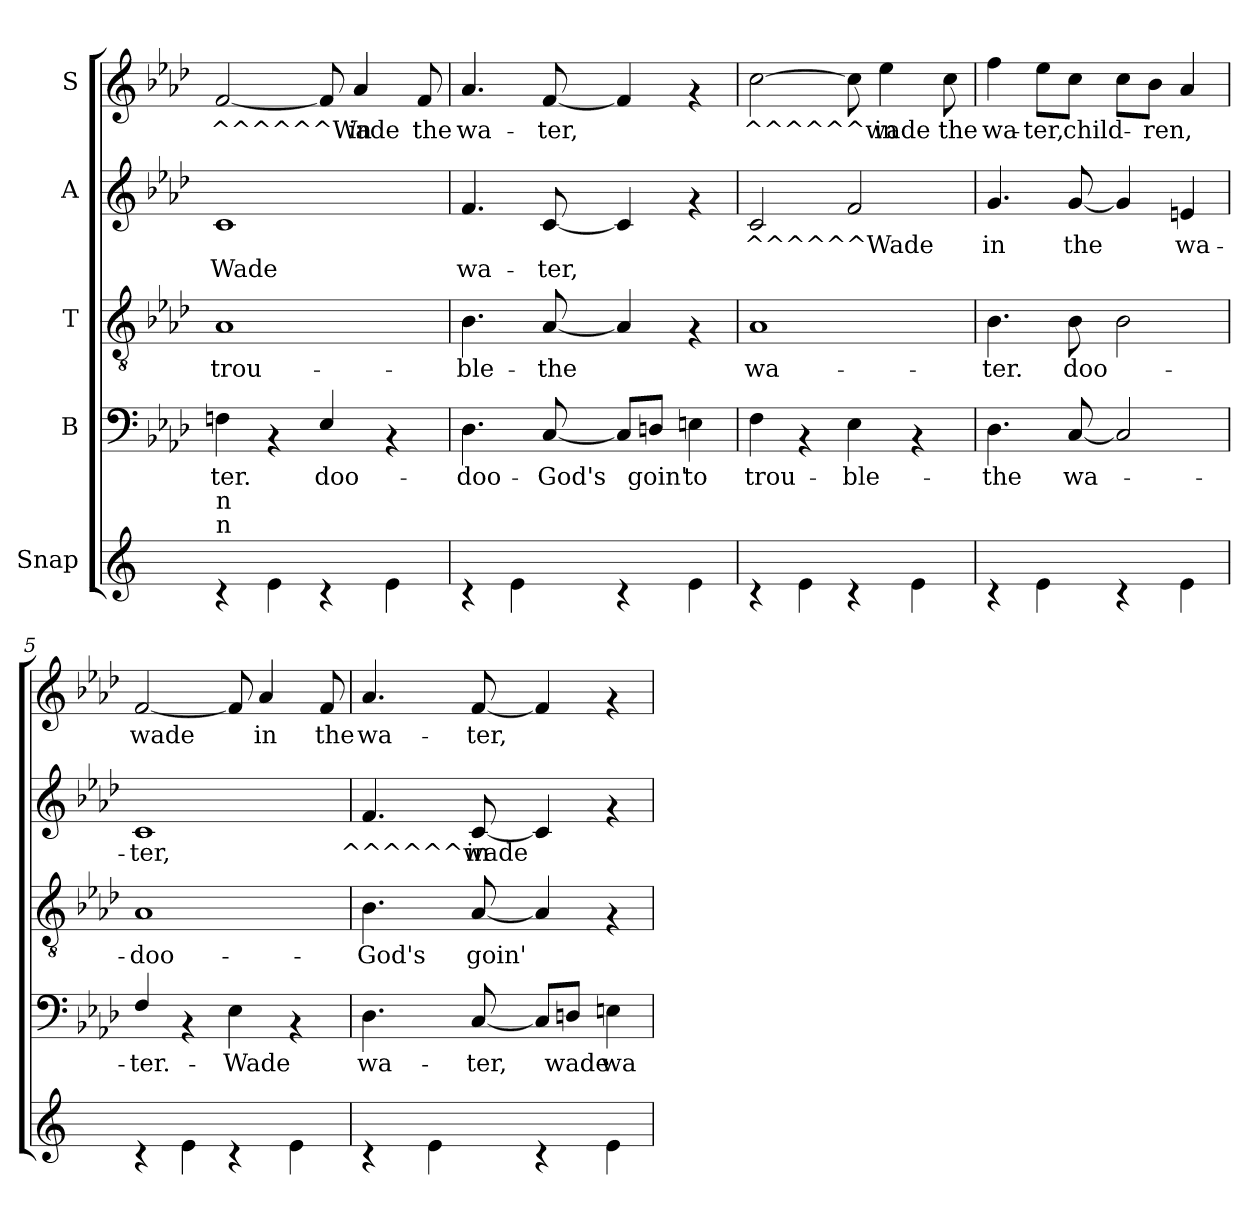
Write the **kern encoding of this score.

**kern	**kern	**text	**kern	**text	**kern	**text	**text	**kern	**text
*part5	*part4	*part4	*part3	*part3	*part2	*part2	*part2	*part1	*part1
*staff5	*staff4	*staff4	*staff3	*staff3	*staff2	*staff2	*staff2	*staff1	*staff1
*I"Snap	*I"B	*	*I"T	*	*I"A	*	*	*I"S	*
*clefG2	*clefF4	*	*clefGv2	*	*clefG2	*	*	*clefG2	*
*ITrd-3c-5	*ITrd2c3	*	*ITrd2c3	*	*ITrd2c3	*	*	*ITrd2c3	*
*k[b-]	*k[b-]	*	*k[b-]	*	*k[b-]	*	*	*k[b-]	*
*F:	*F:	*	*F:	*	*F:	*	*	*F:	*
=1	=1	=1	=1	=1	=1	=1	=1	=1	=1
!LO:TX:a:t=n	!	!	!	!	!	!	!	!	!
!LO:TX:a:t=n	!	!	!	!	!	!	!	!	!
!	!	!LO:LY:b	!	!LO:LY:b	!	!	!LO:LY:b	!	!LO:LY:b
4rB	4Dn\	ter.	1F	trou-	1A	.	Wade	[<2d/	^^^^^^Wade
4a\	4rAA	.	.	.	.	.	.	.	.
!	!	!LO:LY:b	!	!	!	!	!	!	!
4rB	4C/	doo-	.	.	.	.	.	8d/]	.
!	!	!	!	!	!	!	!	!	!LO:LY:b
.	.	.	.	.	.	.	.	4f/	in
4a\	4rAA	.	.	.	.	.	.	.	.
!	!	!	!	!	!	!	!	!	!LO:LY:b
.	.	.	.	.	.	.	.	8d/	the
=2	=2	=2	=2	=2	=2	=2	=2	=2	=2
!	!	!LO:LY:b	!	!LO:LY:b	!	!	!LO:LY:b	!	!LO:LY:b
4rB	4.BB-\	-doo-	4.G\	-ble-	4.d/	.	wa-	4.f/	wa-
4a\	.	.	.	.	.	.	.	.	.
!	!	!LO:LY:b	!	!LO:LY:b	!	!	!LO:LY:b	!	!LO:LY:b
.	[<8AA/	-God's	[<8F/	-the	[<8A/	.	-ter,	[<8d/	-ter,
4rB	8AA/L]	.	4F/]	.	4A/]	.	.	4d/]	.
!	!	!LO:LY:b	!	!	!	!	!	!	!
.	8BBn/J	goin'	.	.	.	.	.	.	.
!	!	!LO:LY:b	!	!	!	!	!	!	!
4a\	4C#X\	to	4rF	.	4rf	.	.	4rf	.
=3	=3	=3	=3	=3	=3	=3	=3	=3	=3
!	!	!LO:LY:b	!	!LO:LY:b	!	!LO:LY:b	!	!	!LO:LY:b
4rB	4D\	trou-	1F	wa-	2A/	^^^^^^Wade	.	[>2a\	^^^^^^wade
4a\	4rAA	.	.	.	.	.	.	.	.
!	!	!LO:LY:b	!	!	!	!	!	!	!
4rB	4C\	-ble-	.	.	2d/	.	.	8a\]	.
!	!	!	!	!	!	!	!	!	!LO:LY:b
.	.	.	.	.	.	.	.	4cc\	in
4a\	4rAA	.	.	.	.	.	.	.	.
!	!	!	!	!	!	!	!	!	!LO:LY:b
.	.	.	.	.	.	.	.	8a\	the
=4	=4	=4	=4	=4	=4	=4	=4	=4	=4
!	!	!LO:LY:b	!	!LO:LY:b	!	!LO:LY:b	!	!	!LO:LY:b
4rB	4.BB-\	-the	4.G\	-ter.	4.e/	in	.	4dd\	wa-
!	!	!	!	!	!	!	!	!	!LO:LY:b
4a\	.	.	.	.	.	.	.	8cc\L	-ter,
!	!	!LO:LY:b	!	!LO:LY:b	!	!LO:LY:b	!	!	!LO:LY:b
.	[<8AA/	wa-	8G\	doo-	[<8e/	the	.	8a\J	child-
4rB	2AA/]	.	2G\	.	4e/]	.	.	8a\L	.
!	!	!	!	!	!	!	!	!	!LO:LY:b
.	.	.	.	.	.	.	.	8g\J	-ren,
!	!	!	!	!	!	!LO:LY:b	!	!	!
4a\	.	.	.	.	4c#X/	wa-	.	4f/	.
!!LO:LB:g=z
=5	=5	=5	=5	=5	=5	=5	=5	=5	=5
!	!	!LO:LY:b	!	!LO:LY:b	!	!LO:LY:b	!	!	!LO:LY:b
4rB	4D/	-ter.-	1F	-doo-	1A	-ter,	.	[<2d/	wade
4a\	4rAA	.	.	.	.	.	.	.	.
!	!	!LO:LY:b	!	!	!	!	!	!	!
4rB	4C\	-Wade	.	.	.	.	.	8d/]	.
!	!	!	!	!	!	!	!	!	!LO:LY:b
.	.	.	.	.	.	.	.	4f/	in
4a\	4rAA	.	.	.	.	.	.	.	.
!	!	!	!	!	!	!	!	!	!LO:LY:b
.	.	.	.	.	.	.	.	8d/	the
=6	=6	=6	=6	=6	=6	=6	=6	=6	=6
!	!	!LO:LY:b	!	!LO:LY:b	!	!LO:LY:b	!	!	!LO:LY:b
4rB	4.BB-\	wa-	4.G\	-God's	4.d/	^^^^^^wade	.	4.f/	wa-
4a\	.	.	.	.	.	.	.	.	.
!	!	!LO:LY:b	!	!LO:LY:b	!	!LO:LY:b	!	!	!LO:LY:b
.	[<8AA/	-ter,	[<8F/	goin'	[<8A/	in	.	[<8d/	-ter,
4rB	8AA/L]	.	4F/]	.	4A/]	.	.	4d/]	.
!	!	!LO:LY:b	!	!	!	!	!	!	!
.	8BBn/J	wade	.	.	.	.	.	.	.
!	!	!LO:LY:b	!	!	!	!	!	!	!
4a\	4C#X\	wa-	4rF	.	4rf	.	.	4rf	.
=	=	=	=	=	=	=	=	=	=
*-	*-	*-	*-	*-	*-	*-	*-	*-	*-
